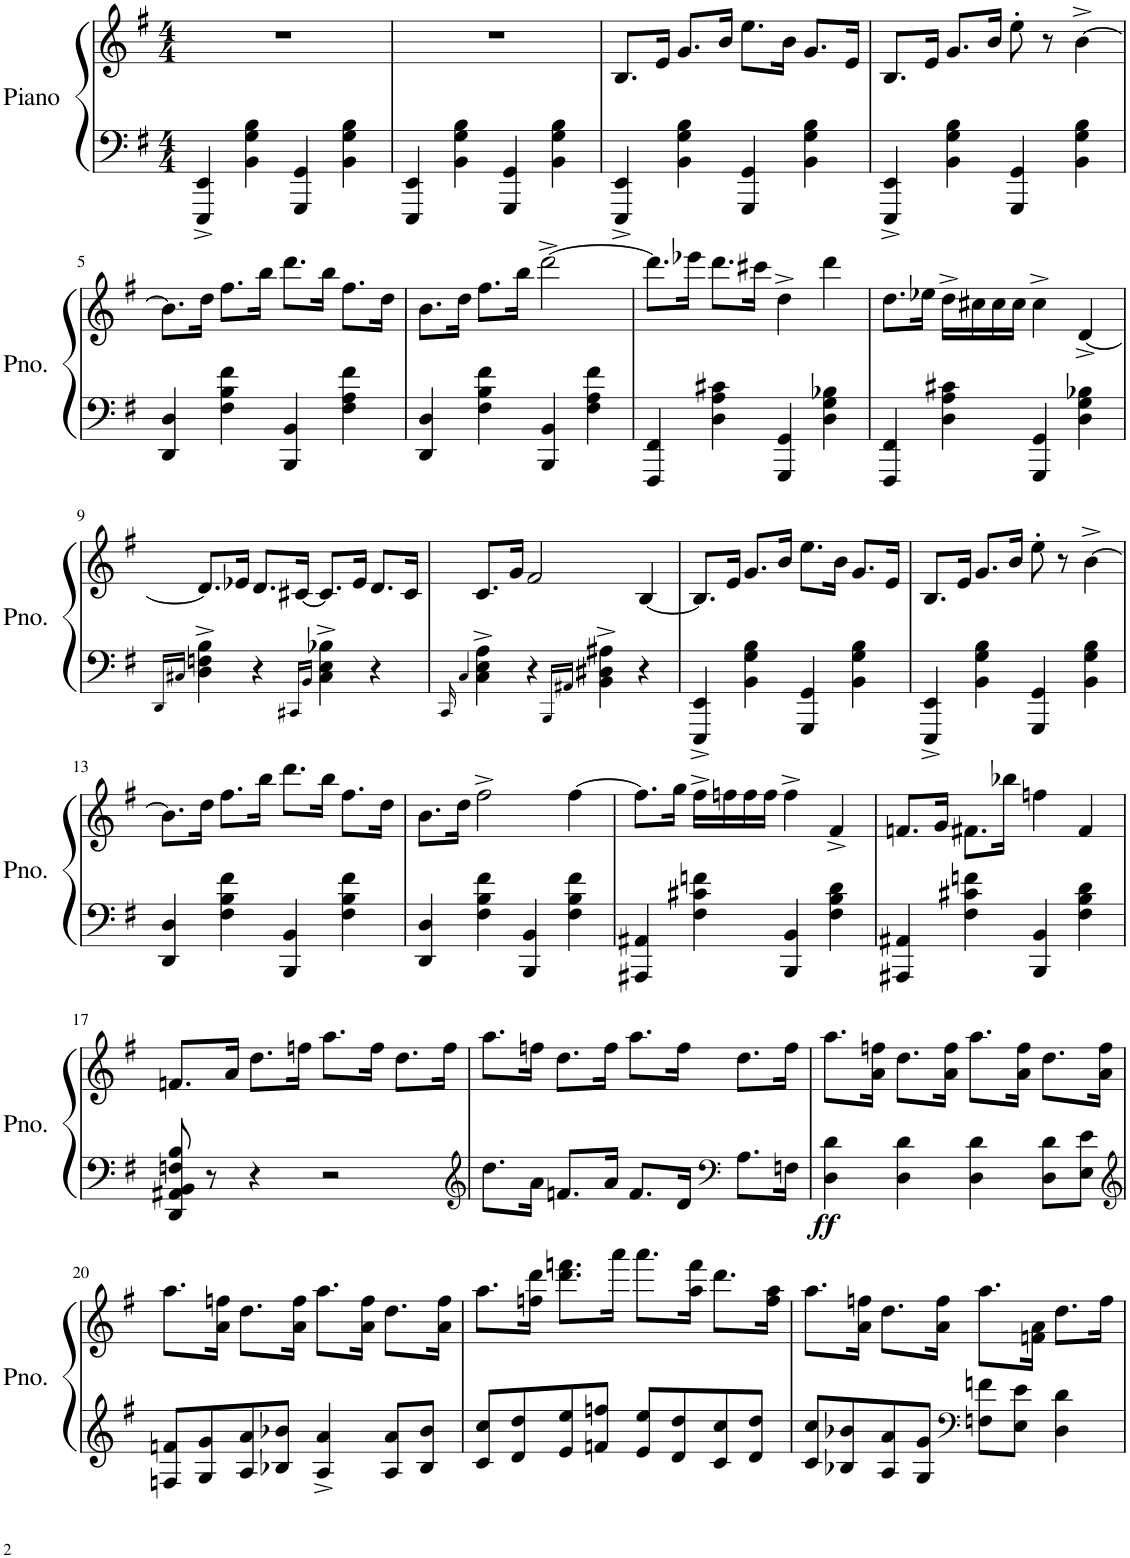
**kern	**kern	**dynam
*part1	*part1	*part1
*staff2	*staff1	*staff1/2
*I"Piano	*	*
*I'Pno.	*	*
*clefF4	*clefG2	*
*k[f#]	*k[f#]	*
*M4/4	*M4/4	*
=1	=1	=1
4EEE/^ 4EE/^	1r	.
4BB\ 4G\ 4B\	.	.
4GGG/ 4GG/	.	.
4BB\ 4G\ 4B\	.	.
=2	=2	=2
4EEE/ 4EE/	1r	.
4BB\ 4G\ 4B\	.	.
4GGG/ 4GG/	.	.
4BB\ 4G\ 4B\	.	.
=3	=3	=3
4EEE/^ 4EE/^	8.B/L	.
.	16e/Jk	.
4BB\ 4G\ 4B\	8.g/L	.
.	16b/Jk	.
4GGG/ 4GG/	8.ee\L	.
.	16b\Jk	.
4BB\ 4G\ 4B\	8.g/L	.
.	16e/Jk	.
=4	=4	=4
4EEE/^ 4EE/^	8.B/L	.
.	16e/Jk	.
4BB\ 4G\ 4B\	8.g/L	.
.	16b/Jk	.
4GGG/ 4GG/	8ee'\	.
.	8r	.
4BB\ 4G\ 4B\	[4b^\	.
!!LO:LB:g=z
=5	=5	=5
4DD/ 4D/	8.b\L]	.
.	16dd\Jk	.
4F#\ 4B\ 4f#\	8.ff#\L	.
.	16bb\Jk	.
4BBB/ 4BB/	8.ddd\L	.
.	16bb\Jk	.
4F#\ 4A\ 4f#\	8.ff#\L	.
.	16dd\Jk	.
=6	=6	=6
4DD/ 4D/	8.b\L	.
.	16dd\Jk	.
4F#\ 4B\ 4f#\	8.ff#\L	.
.	16bb\Jk	.
4BBB/ 4BB/	[2ddd^\	.
4F#\ 4A\ 4f#\	.	.
=7	=7	=7
4FFF#/ 4FF#/	8.ddd\L]	.
.	16eee-X\Jk	.
4D\ 4A\ 4c#X\	8.ddd\L	.
.	16ccc#X\Jk	.
4GGG/ 4GG/	4dd^\	.
4D\ 4G\ 4B-X\	4ddd\	.
=8	=8	=8
4FFF#/ 4FF#/	8.dd\L	.
.	16ee-X\Jk	.
4D\ 4A\ 4c#X\	16dd^\LL	.
.	16cc#X\	.
.	16cc#\	.
.	16cc#\JJ	.
4GGG/ 4GG/	4cc#^\	.
4D\ 4G\ 4B-X\	[4d^/	.
!!LO:LB:g=z
=9	=9	=9
16qDD/LL	.	.
16qC#X/JJ	.	.
4D\^ 4Fn\^ 4B\^	8.d/L]	.
.	16e-X/Jk	.
4r	8.d/L	.
.	[16c#X/Jk	.
16qCC#X/LL	.	.
16qBB/JJ	.	.
4C#\^ 4E\^ 4B-X\^	8.c#/L]	.
.	16e-/Jk	.
4r	8.d/L	.
.	16c#/Jk	.
=10	=10	=10
16qCC/	.	.
4qC/	.	.
4C\^ 4E\^ 4A\^	8.c/L	.
.	16g/Jk	.
4r	2f#/	.
16qBBB/LL	.	.
16qAA#X/JJ	.	.
4BB\^ 4D#X\^ 4A#X\^	.	.
4r	[4B/	.
=11	=11	=11
4EEE/^ 4EE/^	8.B/L]	.
.	16e/Jk	.
4BB\ 4G\ 4B\	8.g/L	.
.	16b/Jk	.
4GGG/ 4GG/	8.ee\L	.
.	16b\Jk	.
4BB\ 4G\ 4B\	8.g/L	.
.	16e/Jk	.
=12	=12	=12
4EEE/^ 4EE/^	8.B/L	.
.	16e/Jk	.
4BB\ 4G\ 4B\	8.g/L	.
.	16b/Jk	.
4GGG/ 4GG/	8ee'\	.
.	8r	.
4BB\ 4G\ 4B\	[4b^\	.
!!LO:LB:g=z
=13	=13	=13
4DD/ 4D/	8.b\L]	.
.	16dd\Jk	.
4F#\ 4B\ 4f#\	8.ff#\L	.
.	16bb\Jk	.
4BBB/ 4BB/	8.ddd\L	.
.	16bb\Jk	.
4F#\ 4B\ 4f#\	8.ff#\L	.
.	16dd\Jk	.
=14	=14	=14
4DD/ 4D/	8.b\L	.
.	16dd\Jk	.
4F#\ 4B\ 4f#\	2ff#^\	.
4BBB/ 4BB/	.	.
4F#\ 4B\ 4f#\	[4ff#\	.
=15	=15	=15
4AAA#X/ 4AA#X/	8.ff#\L]	.
.	16gg\Jk	.
4F#\ 4c#X\ 4fn\	16ff#^\LL	.
.	16ffn\	.
.	16ff\	.
.	16ff\JJ	.
4BBB/ 4BB/	4ff^\	.
4F#\ 4B\ 4d\	4f#^/	.
=16	=16	=16
4AAA#X/ 4AA#X/	8.fn/L	.
.	16g/Jk	.
4F#\ 4c#X\ 4fn\	8.f#X\L	.
.	16bb-X\Jk	.
4BBB/ 4BB/	4ffn\	.
4F#\ 4B\ 4d\	4f#/	.
!!LO:LB:g=z
=17	=17	=17
8DD/ 8AA#X/ 8BB/ 8Fn/ 8B/	8.fn/L	.
8r	.	.
.	16a/Jk	.
4r	8.dd\L	.
.	16ffn\Jk	.
2r	8.aa\L	.
.	16ff\Jk	.
.	8.dd\L	.
.	16ff\Jk	.
=18	=18	=18
*clefG2	*	*
8.dd\L	8.aa\L	.
16a\Jk	16ffn\Jk	.
8.fn/L	8.dd\L	.
16a/Jk	16ff\Jk	.
8.f/L	8.aa\L	.
16d/Jk	16ff\Jk	.
*clefF4	*	*
8.A\L	8.dd\L	.
16Fn\Jk	16ff\Jk	.
=19	=19	=19
!	!	!LO:DY:b=2
4D\ 4d\	8.aa\L	ff
.	16a\ 16ffn\Jk	.
4D\ 4d\	8.dd\L	.
.	16a\ 16ff\Jk	.
4D\ 4d\	8.aa\L	.
.	16a\ 16ff\Jk	.
8D\ 8d\L	8.dd\L	.
8E\ 8e\J	.	.
.	16a\ 16ff\Jk	.
!!LO:LB:g=z
=20	=20	=20
*clefG2	*	*
8Fn/ 8fn/L	8.aa\L	.
8G/ 8g/	.	.
.	16a\ 16ffn\Jk	.
8A/ 8a/	8.dd\L	.
8B-X/ 8b-X/J	.	.
.	16a\ 16ff\Jk	.
4A/^ 4a/^	8.aa\L	.
.	16a\ 16ff\Jk	.
8A/ 8a/L	8.dd\L	.
8B-/ 8b-/J	.	.
.	16a\ 16ff\Jk	.
=21	=21	=21
8c/ 8cc/L	8.aa\L	.
8d/ 8dd/	.	.
.	16ffn\ 16ddd\Jk	.
8e/ 8ee/	8.ddd\ 8.fffn\L	.
8fn/ 8ffn/J	.	.
.	16aaa\Jk	.
8e/ 8ee/L	8.aaa\L	.
8d/ 8dd/	.	.
.	16aa\ 16fff\Jk	.
8c/ 8cc/	8.ddd\L	.
8d/ 8dd/J	.	.
.	16ff\ 16aa\Jk	.
=22	=22	=22
8c/ 8cc/L	8.aa\L	.
8B-X/ 8b-X/	.	.
.	16a\ 16ffn\Jk	.
8A/ 8a/	8.dd\L	.
8G/ 8g/J	.	.
.	16a\ 16ff\Jk	.
*clefF4	*	*
8Fn\ 8fn\L	8.aa\L	.
8E\ 8e\J	.	.
.	16fn\ 16a\Jk	.
4D\ 4d\	8.dd\L	.
.	16ff\Jk	.
=	=	=
*-	*-	*-
